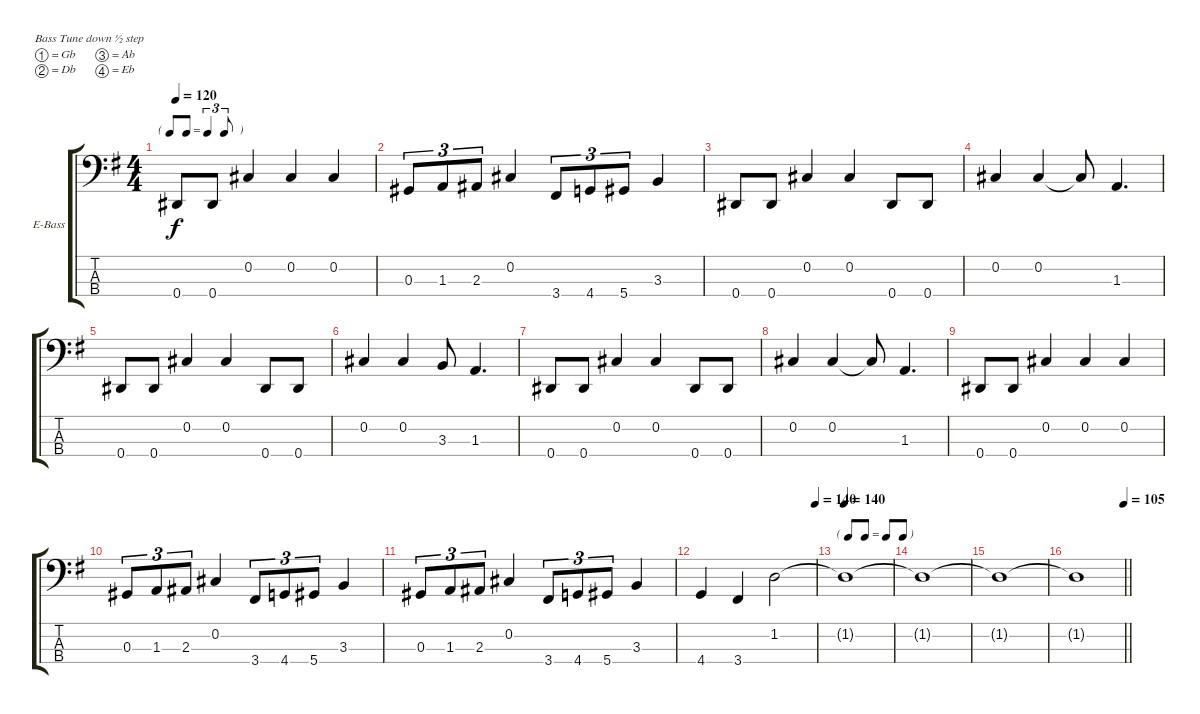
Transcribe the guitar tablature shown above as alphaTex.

\bracketExtendMode groupsimilarinstruments
\firstSystemTrackNameOrientation horizontal
\otherSystemsTrackNameOrientation horizontal
\track ("Bass" "E-Bass") {instrument electricbassfinger}
\staff {score tabs}
\tuning (Gb2 Db2 Ab1 Eb1)
\ts (4 4)
\tf triplet8th
\tempo 120
\clef f4
\ks g
0.4.8{dy f} 0.4.8 0.2.4 0.2.4 0.2.4 |
0.3.8{tu (3 2)} 1.3.8{tu (3 2)} 2.3.8{tu (3 2)} 0.2.4 3.4.8{tu (3 2)} 4.4.8{tu (3 2)} 5.4.8{tu (3 2)} 3.3.4 |
0.4.8 0.4.8 0.2.4 0.2.4 0.4.8 0.4.8 |
0.2.4 0.2.4 0.2{t}.8 1.3.4{d} |
0.4.8 0.4.8 0.2.4 0.2.4 0.4.8 0.4.8 |
0.2.4 0.2.4 3.3.8 1.3.4{d} |
0.4.8 0.4.8 0.2.4 0.2.4 0.4.8 0.4.8 |
0.2.4 0.2.4 0.2{t}.8 1.3.4{d} |
0.4.8 0.4.8 0.2.4 0.2.4 0.2.4 |
0.3.8{tu (3 2)} 1.3.8{tu (3 2)} 2.3.8{tu (3 2)} 0.2.4 3.4.8{tu (3 2)} 4.4.8{tu (3 2)} 5.4.8{tu (3 2)} 3.3.4 |
0.3.8{tu (3 2)} 1.3.8{tu (3 2)} 2.3.8{tu (3 2)} 0.2.4 3.4.8{tu (3 2)} 4.4.8{tu (3 2)} 5.4.8{tu (3 2)} 3.3.4 |
\tempo (140 1)
4.4.4 3.4.4 1.2.2 |
\tf none
\tempo 140
1.2{t}.1 |
1.2{t}.1 |
1.2{t}.1 |
\tempo (105 1)
\barLineRight lightlight
1.2{t}.1
